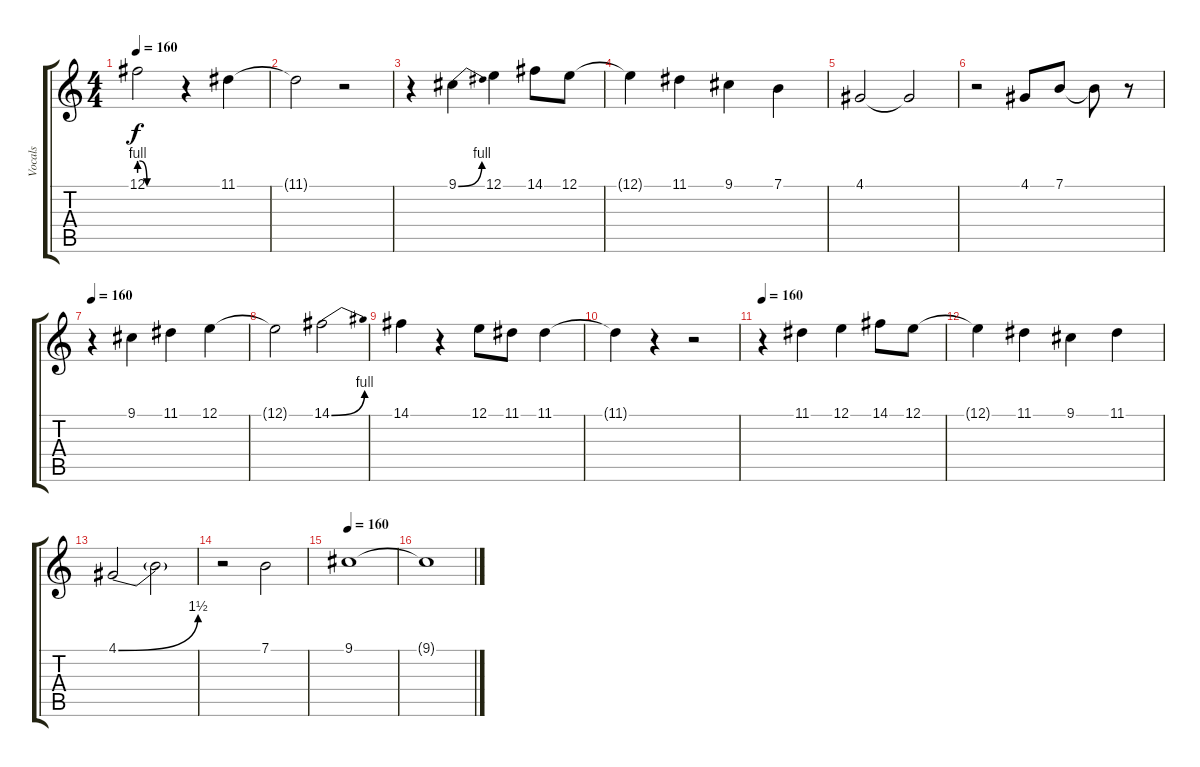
\track ("Vocals" "Vocals") {instrument lead2sawtooth}
\staff {score tabs}
\tuning (E4 B3 G3 D3 A2 E2) {hide}
\ts (4 4)
\tempo 160
\clef g2
\ks c
12.1{be (custom 0 4 12 0 16 0 40 0 60 0)}.2{dy f} r.4 11.1.4 |
11.1{t}.2 r.2 |
r.4 9.1{be (bend 0 0 60 4)}.4 12.1.4 14.1.8 12.1.8 |
12.1{t}.4 11.1.4 9.1.4 7.1.4 |
4.1.2 4.1{t}.2 |
r.2 4.1.8 7.1.8 7.1{t}.8 r.8 |
\tempo 160
r.4 9.1.4 11.1.4 12.1.4 |
12.1{t}.2 14.1{be (bend 0 0 60 4)}.2 |
14.1.4 r.4 12.1.8 11.1.8 11.1.4 |
11.1{t}.4 r.4 r.2 |
\tempo 160
r.4 11.1.4 12.1.4 14.1.8 12.1.8 |
12.1{t}.4 11.1.4 9.1.4 11.1.4 |
4.1{be (bend 0 0 60 6)}.2 4.1{t}.2 |
r.2 7.1.2 |
\tempo 160
9.1.1{volume 4} |
9.1{t}.1
